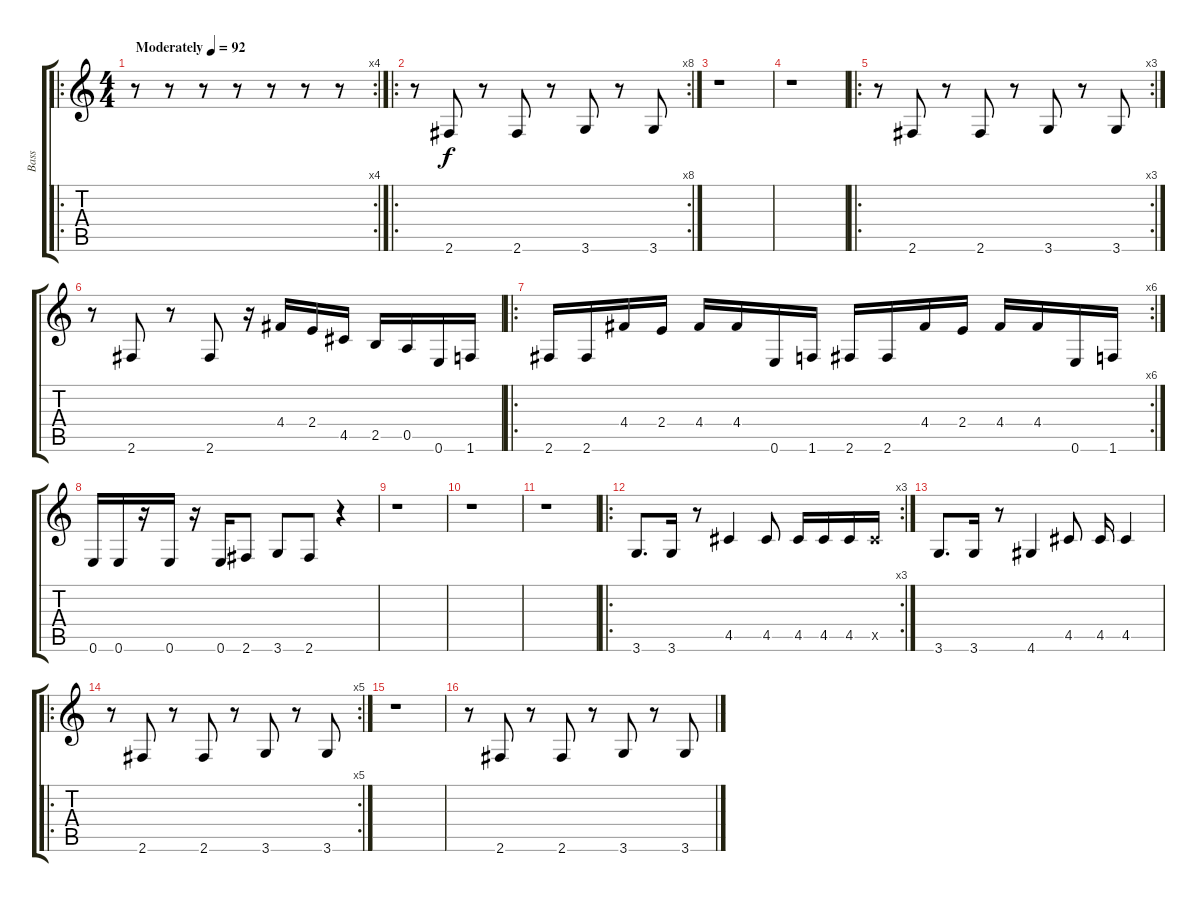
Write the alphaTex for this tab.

\track ("Bass" "Bass") {instrument electricbassfinger}
\staff {score tabs}
\tuning (E4 B3 G3 D3 A2 E2) {hide}
\ro
\rc 4
\ts (4 4)
\tempo (92 "Moderately")
\clef g2
\ks c
r.8{dy f instrument electricbassfinger} r.8 r.8 r.8 r.8 r.8 r.8 |
\ro
\rc 8
r.8 2.6.8 r.8 2.6.8 r.8 3.6.8 r.8 3.6.8 |
r.1 |
r.1 |
\ro
\rc 3
r.8 2.6.8 r.8 2.6.8 r.8 3.6.8 r.8 3.6.8 |
r.8 2.6.8 r.8 2.6.8 r.16 4.4.16 2.4.16 4.5.16 2.5.16 0.5.16 0.6.16 1.6.16 |
\ro
\rc 6
2.6.16 2.6.16 4.4.16 2.4.16 4.4.16 4.4.16 0.6.16 1.6.16 2.6.16 2.6.16 4.4.16 2.4.16 4.4.16 4.4.16 0.6.16 1.6.16 |
0.6.16 0.6.16 r.16 0.6.16 r.16 0.6.16 2.6.8 3.6.8 2.6.8 r.4 |
r.1 |
r.1 |
r.1 |
\ro
\rc 3
3.6.8{d} 3.6.16 r.8 4.5.4 4.5.8 4.5.16 4.5.16 4.5.16 4.5{x}.16 |
3.6.8{d} 3.6.16 r.8 4.6.4 4.5.8 4.5.16 4.5.4 |
\ro
\rc 5
r.8 2.6.8 r.8 2.6.8 r.8 3.6.8 r.8 3.6.8 |
r.1 |
r.8 2.6.8 r.8 2.6.8 r.8 3.6.8 r.8 3.6.8
